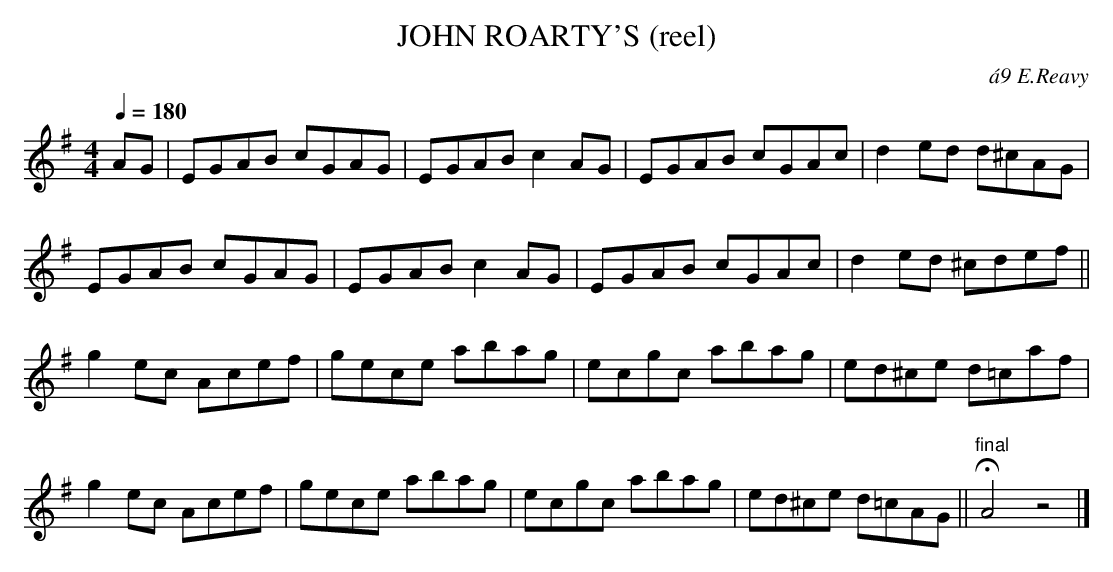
X:1
T:JOHN ROARTY'S (reel)
C:\'a9 E.Reavy
Y:"allegro moderato"
Q:1/4=180
M:4/4
L:1/8
K:Ador
AG|EGAB cGAG|EGAB c2AG|EGAB cGAc|d2ed d^cAG|
EGAB cGAG|EGAB c2 AG|EGAB cGAc|d2 ed ^cdef||
g2ec Acef|gece abag|ecgc abag|ed^ce d=caf|
g2ec Acef|gece abag|ecgc abag|ed^ce d=cAG||\
"final" HA4z4|]
